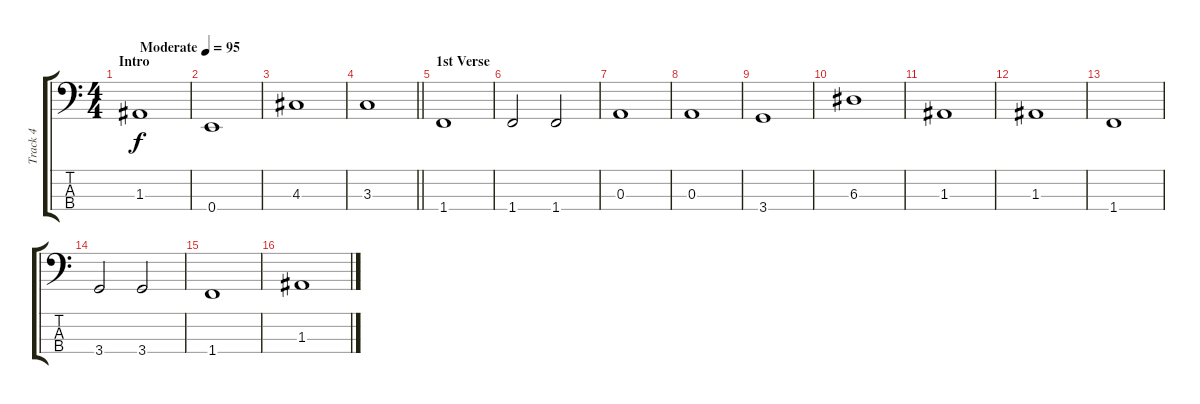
\track ("Track 4" "Track 4") {instrument electricbassfinger}
\staff {score tabs}
\tuning (G2 D2 A1 E1) {hide}
\ts (4 4)
\section ("" "Intro")
\tempo (95 "Moderate")
\clef f4
\ks c
1.3.1{dy f instrument electricbassfinger} |
0.4.1 |
4.3.1 |
\barLineRight lightlight
3.3.1 |
\section ("" "1st Verse")
1.4.1 |
1.4.2 1.4.2 |
0.3.1 |
0.3.1 |
3.4.1 |
6.3.1 |
1.3.1 |
1.3.1 |
1.4.1 |
3.4.2 3.4.2 |
1.4.1 |
1.3.1
